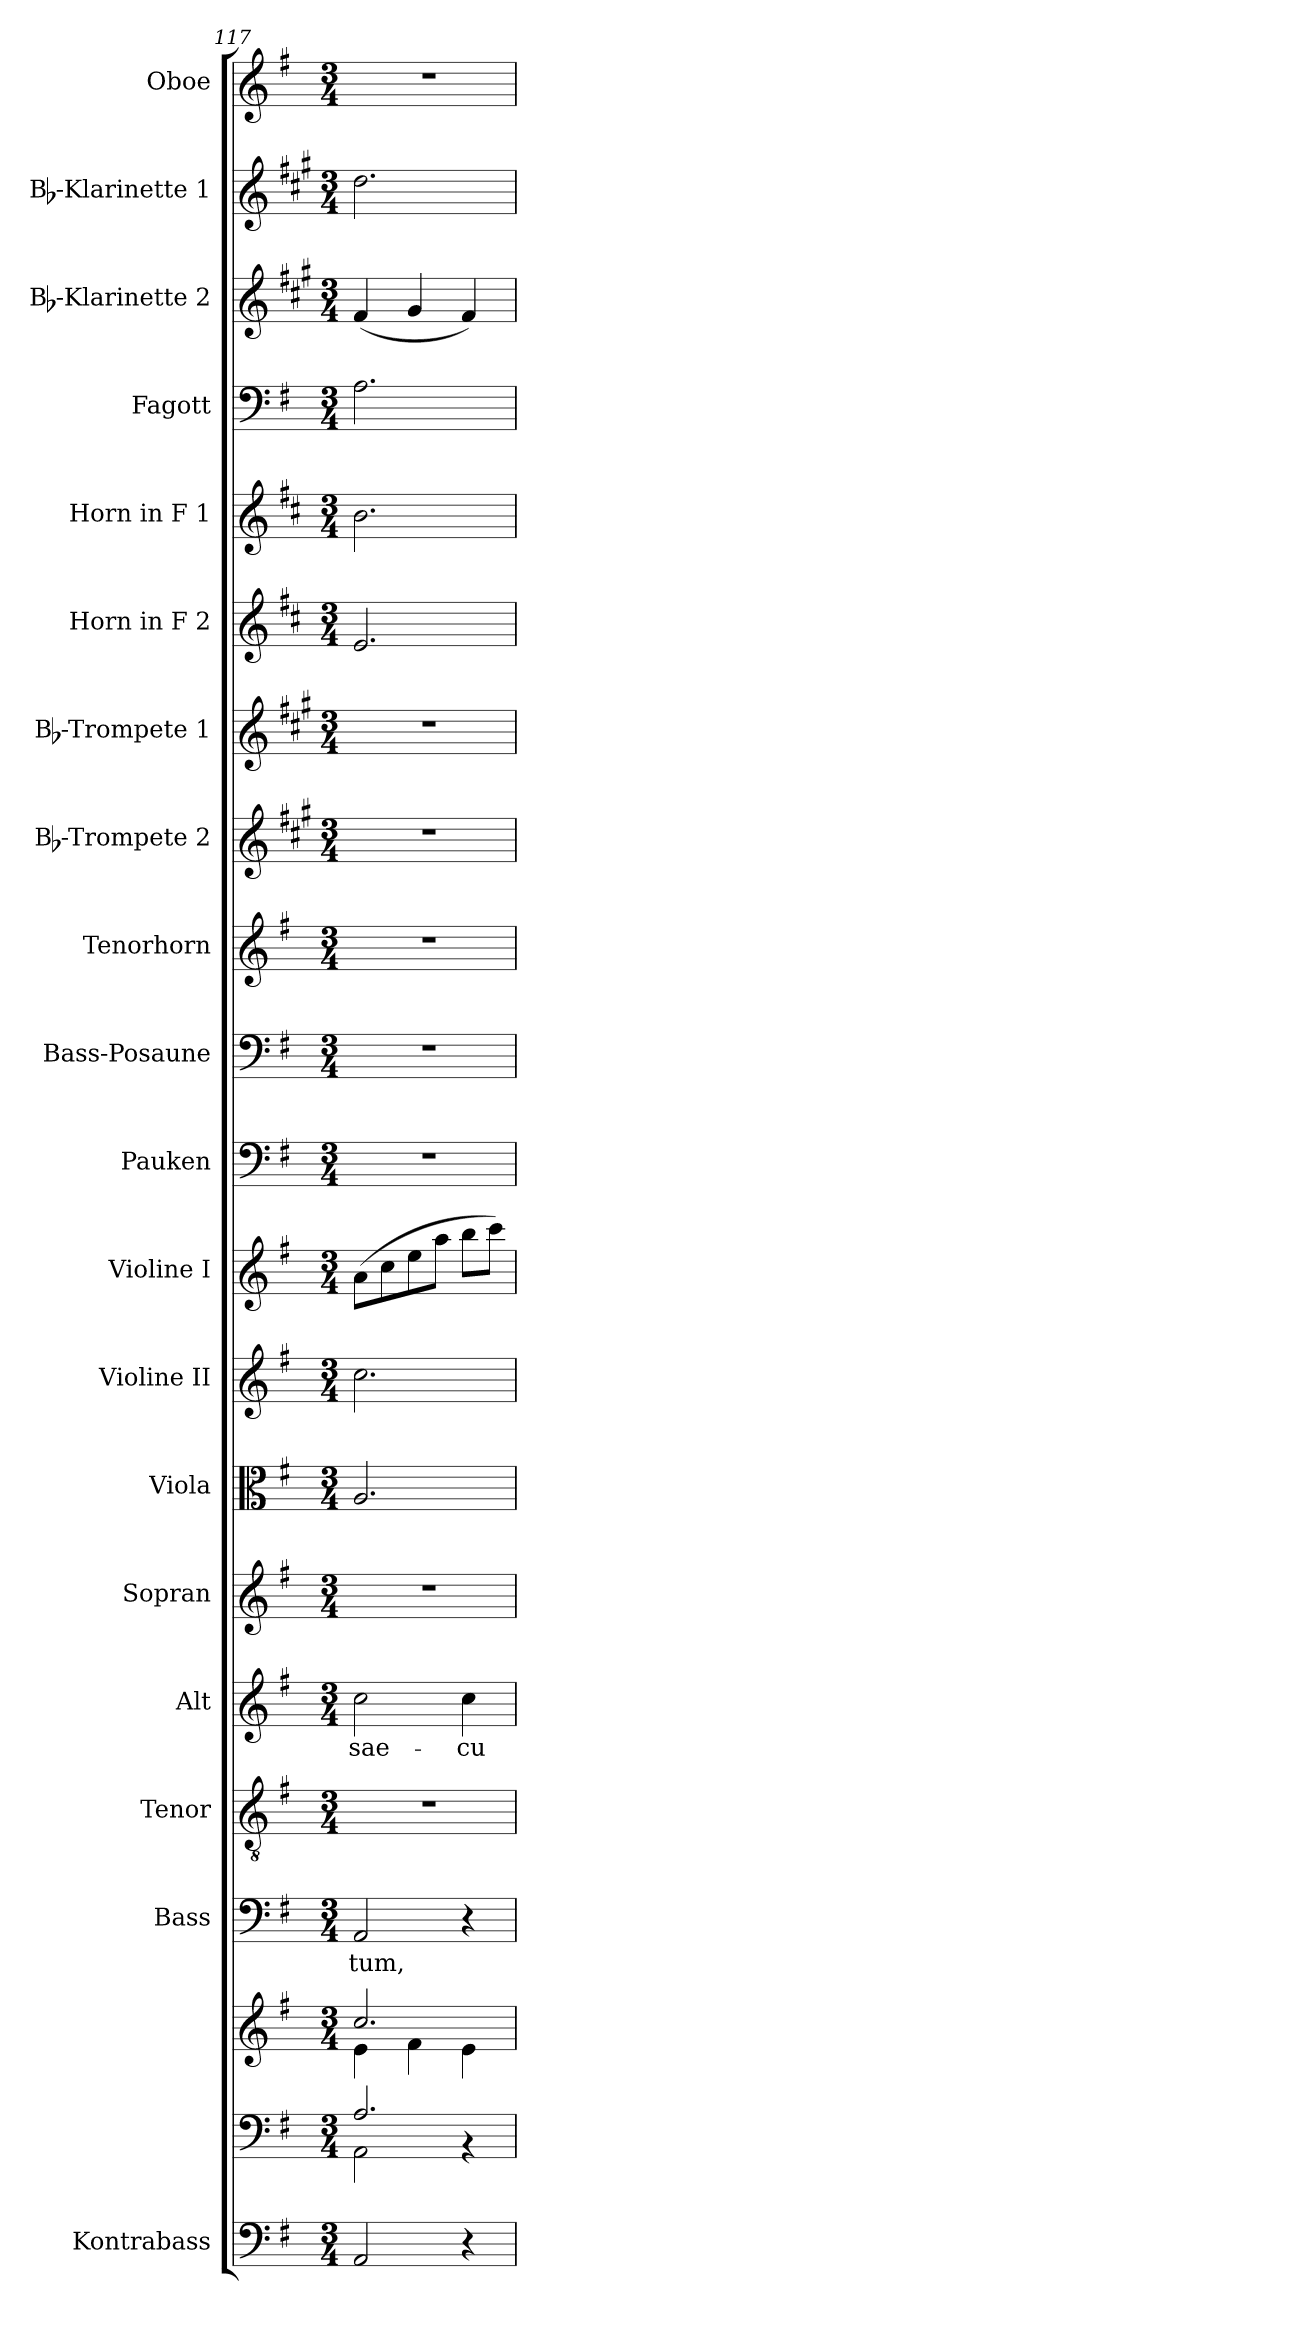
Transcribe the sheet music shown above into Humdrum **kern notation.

**kern	**kern	**kern	**kern	**text	**kern	**kern	**text	**kern	**kern	**kern	**kern	**kern	**kern	**kern	**kern	**kern	**kern	**kern	**kern	**kern	**kern	**kern
*part20	*part19	*part19	*part18	*part18	*part17	*part16	*part16	*part15	*part14	*part13	*part12	*part11	*part10	*part9	*part8	*part7	*part6	*part5	*part4	*part3	*part2	*part1
*staff21	*staff20	*staff19	*staff18	*staff18	*staff17	*staff16	*staff16	*staff15	*staff14	*staff13	*staff12	*staff11	*staff10	*staff9	*staff8	*staff7	*staff6	*staff5	*staff4	*staff3	*staff2	*staff1
*I"Kontrabass	*	*	*I"Bass	*	*I"Tenor	*I"Alt	*	*I"Sopran	*I"Viola	*I"Violine II	*I"Violine I	*I"Pauken	*I"Bass-Posaune	*I"Tenorhorn	*I"Bb-Trompete 2	*I"Bb-Trompete 1	*I"Horn in F 2	*I"Horn in F 1	*I"Fagott	*I"Bb-Klarinette 2	*I"Bb-Klarinette 1	*I"Oboe
*I'Kb.	*	*	*I'B.	*	*I'T.	*I'A.	*	*I'S.	*I'Vla.	*I'Vl. II	*I'Vl. I	*I'Pk.	*I'B. Pos.	*I'T. Hrn.	*I'Bb Trp. 2	*I'Bb Trp. 1	*	*	*I'Fg.	*I'Bb Kl. 2	*I'Bb Kl. 1	*I'Ob.
*clefF4	*clefF4	*clefG2	*clefF4	*	*clefGv2	*clefG2	*	*clefG2	*clefC3	*clefG2	*clefG2	*clefF4	*clefF4	*clefG2	*clefG2	*clefG2	*clefG2	*clefG2	*clefF4	*clefG2	*clefG2	*clefG2
*ITrd7c12	*	*	*	*	*	*	*	*	*	*	*	*	*	*ITrd8c14	*ITrd1c2	*ITrd1c2	*ITrd4c7	*ITrd4c7	*	*ITrd1c2	*ITrd1c2	*
*k[f#]	*k[f#]	*k[f#]	*k[f#]	*	*k[f#]	*k[f#]	*	*k[f#]	*k[f#]	*k[f#]	*k[f#]	*k[f#]	*k[f#]	*k[f#]	*k[f#]	*k[f#]	*k[f#]	*k[f#]	*k[f#]	*k[f#]	*k[f#]	*k[f#]
*G:	*G:	*G:	*G:	*	*G:	*G:	*	*G:	*G:	*G:	*G:	*G:	*G:	*G:	*G:	*G:	*G:	*G:	*G:	*G:	*G:	*G:
*M3/4	*M3/4	*M3/4	*M3/4	*	*M3/4	*M3/4	*	*M3/4	*M3/4	*M3/4	*M3/4	*M3/4	*M3/4	*M3/4	*M3/4	*M3/4	*M3/4	*M3/4	*M3/4	*M3/4	*M3/4	*M3/4
=117	=117	=117	=117	=117	=117	=117	=117	=117	=117	=117	=117	=117	=117	=117	=117	=117	=117	=117	=117	=117	=117	=117
*	*^	*^	*	*	*	*	*	*	*	*	*	*	*	*	*	*	*	*	*	*	*	*
!	!	!	!	!	!	!LO:LY:b	!	!	!LO:LY:b	!	!	!	!	!	!	!	!	!	!	!	!	!	!	!
2AAA/	2.A/	2AA\	2.cc/	4e\	2AA/	-tum,	2.r	2cc\	sae-	2.r	2.A/	2.cc\	(>8a\L	2.r	2.r	2.r	2.r	2.r	2.A/	2.e\	2.A\	(<4e/	2.cc\	2.r
.	.	.	.	.	.	.	.	.	.	.	.	.	8cc\	.	.	.	.	.	.	.	.	.	.	.
.	.	.	.	4f#\	.	.	.	.	.	.	.	.	8ee\	.	.	.	.	.	.	.	.	4f#/	.	.
.	.	.	.	.	.	.	.	.	.	.	.	.	8aa\J	.	.	.	.	.	.	.	.	.	.	.
!	!	!	!	!	!	!	!	!	!LO:LY:b	!	!	!	!	!	!	!	!	!	!	!	!	!	!	!
4r	.	4rBB	.	4e\	4r	.	.	4cc\	-cu-	.	.	.	8bb\L	.	.	.	.	.	.	.	.	4e/)	.	.
.	.	.	.	.	.	.	.	.	.	.	.	.	8ccc\J)	.	.	.	.	.	.	.	.	.	.	.
*	*v	*v	*	*	*	*	*	*	*	*	*	*	*	*	*	*	*	*	*	*	*	*	*	*
*	*	*v	*v	*	*	*	*	*	*	*	*	*	*	*	*	*	*	*	*	*	*	*	*
=	=	=	=	=	=	=	=	=	=	=	=	=	=	=	=	=	=	=	=	=	=	=
*-	*-	*-	*-	*-	*-	*-	*-	*-	*-	*-	*-	*-	*-	*-	*-	*-	*-	*-	*-	*-	*-	*-
